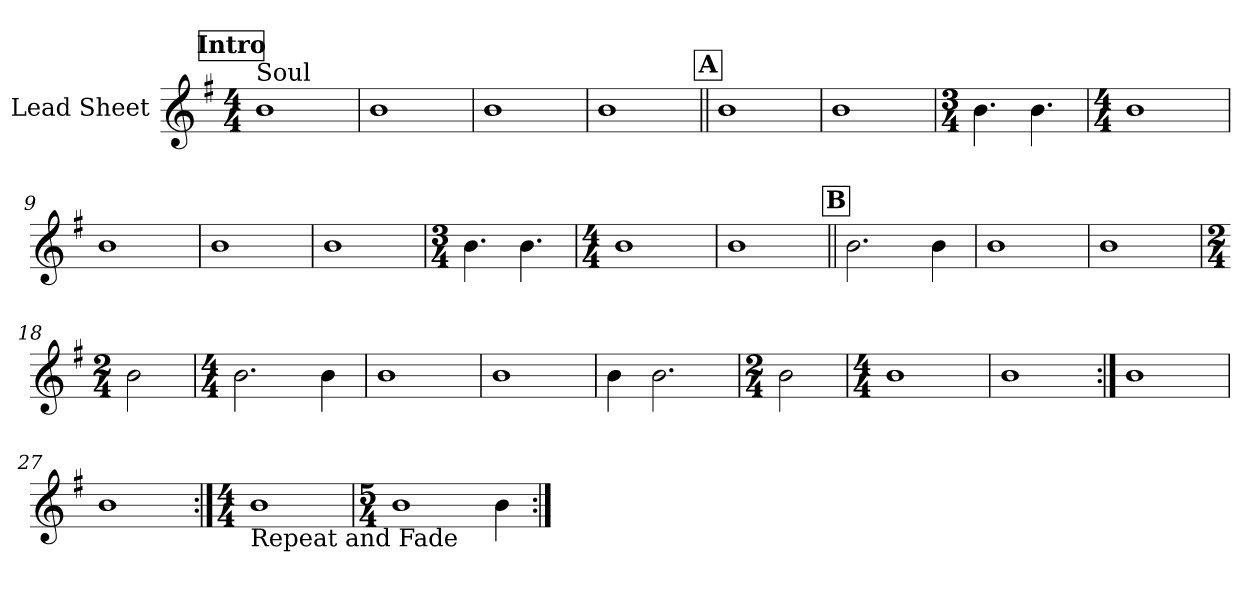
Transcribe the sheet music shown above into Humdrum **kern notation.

**kern
*part1
*staff1
*I"Lead Sheet
*clefG2
*k[f#]
*e:
*M4/4
*MM84
!!LO:REH:place=s1:a:fs=14:t=Intro
=1
!LO:TX:a:t=Soul
1b
=2
1b
=3
1b
=4
1b
!!LO:LB:g=z
!!LO:REH:place=s1:a:fs=14:t=A
=5||
1b
=6
1b
=7
*M3/4
4.b\
4.b\
=8
*M4/4
1b
=9
1b
!!LO:LB:g=z
=10
1b
=11
1b
=12
*M3/4
4.b\
4.b\
=13
*M4/4
1b
=14
1b
!!LO:LB:g=z
!!LO:REH:place=s1:a:fs=14:t=B
=15||
2.b\
4b\
=16
1b
=17
1b
=18
*M2/4
2b\
!!LO:LB:g=z
=19
*M4/4
2.b\
4b\
=20
1b
=21
1b
=22
4b\
2.b\
!!LO:LB:g=z
=23
*M2/4
2b\
=24
*M4/4
1b
=25
1b
=26:|!
1b
=27
1b
!!LO:LB:g=z
=28:|!
*M4/4
!LO:TX:b:t=Repeat and Fade
1b
=29
*M5/4
1b
4b\
=:|!
*-
